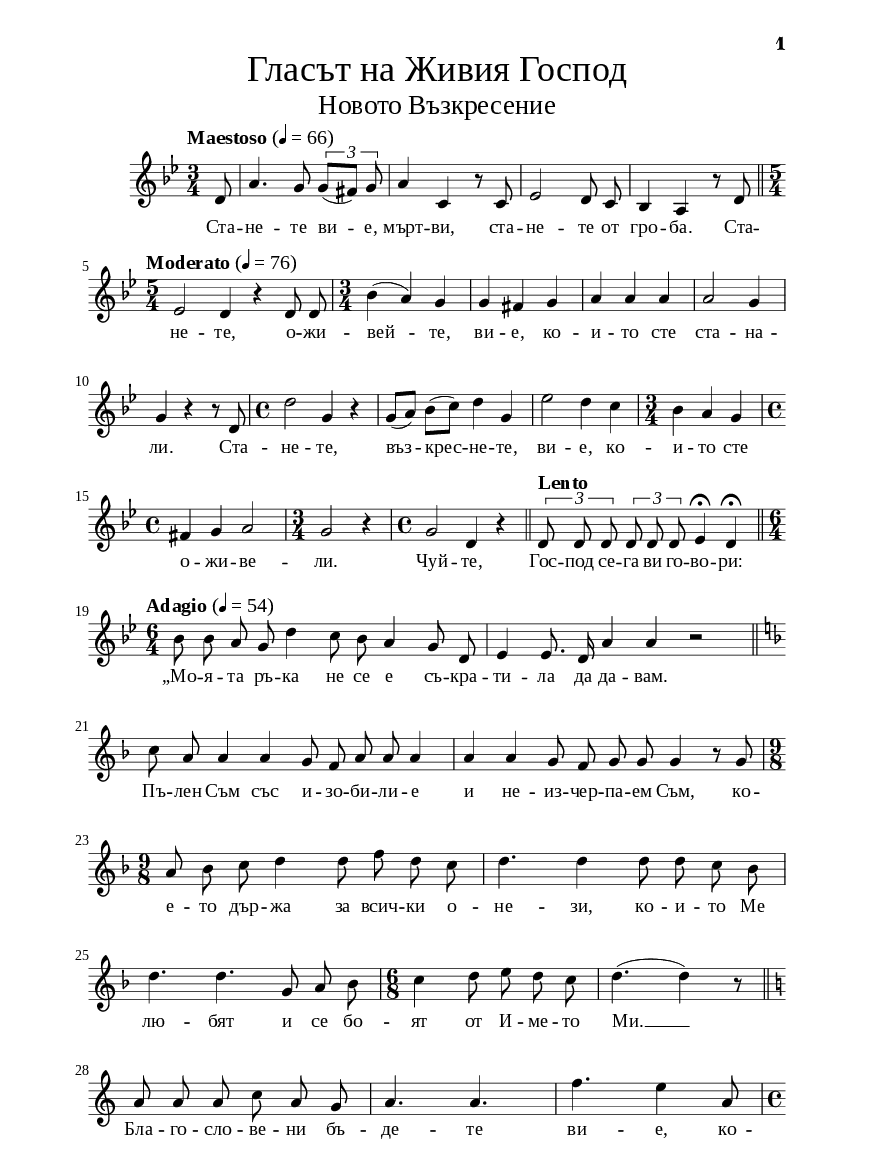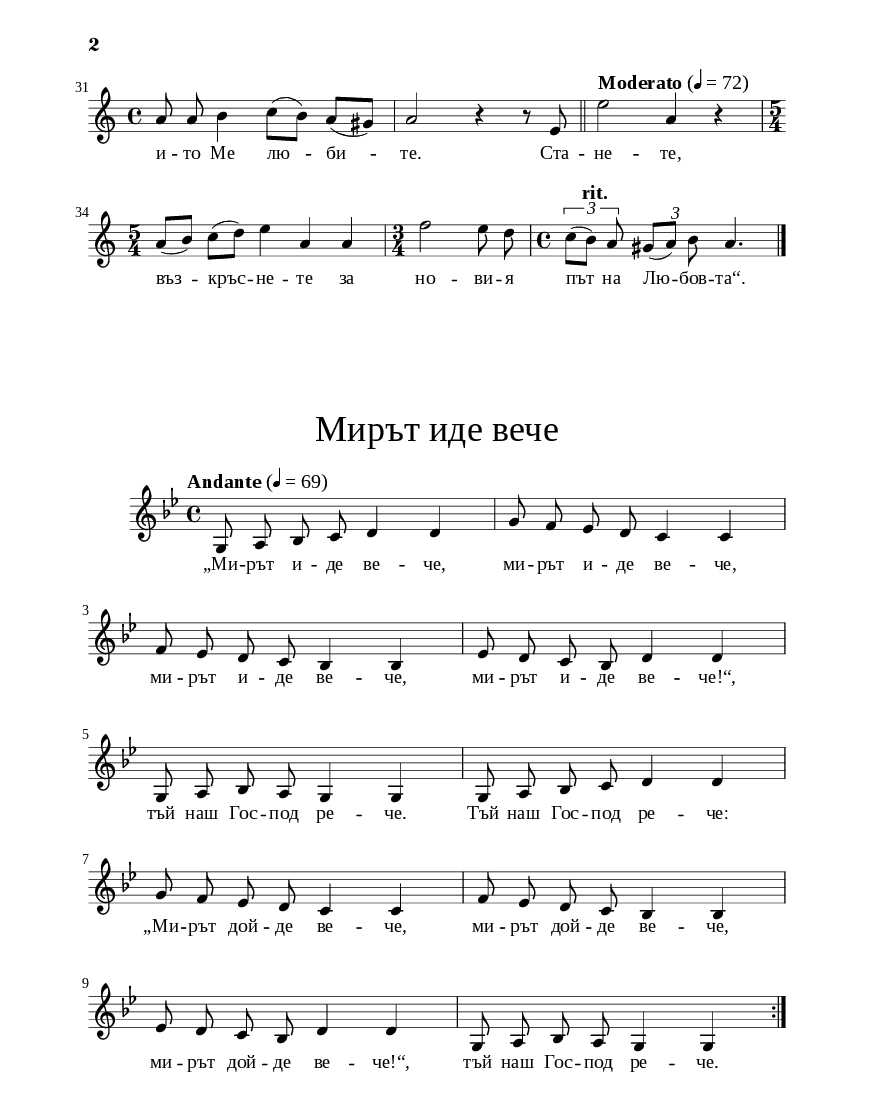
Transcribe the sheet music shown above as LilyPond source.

\version "2.24.4"

% include paper part and global functions
\include "include/globals.ily"

\bookpart {
  \label #'ref190
  \tocItem \markup "Гласът на Живия Господ"
  \include "include/bookpart-paper.ily"

  \paper {
      print-first-page-number = ##t
      bookpart-level-page-numbering = ##t
  print-page-number = ##t
      first-page-number = #46
}
\score {
    \include "include/score-layout.ily"

    \new Voice \absolute {
      \clef treble
      \key g \minor
      \time 3/4
      \tempoFunc "Maestoso" 4 "66"

      \partial 8
      d'8 | % 2
      a'4. g'8 \tuplet 3/2 {
        g'8 ( [ fis'8 ])  g'8
      }
      | % 3
      a'4 c'4 r8 c'8 | % 4
      es'2 \autoBeamOff d'8 c'8  | % 5
      bes4 a4 r8 d'8 \bar "||" \break | % 6
      \time 5/4  | % 6
      \tempoFunc "Moderato" 4 "76"
      es'2 d'4 r4 d'8 d'8 | % 7
      \time 3/4  | % 7
      bes'4 ( a'4 ) g'4 | % 8
      g'4 fis'4 g'4 | % 9
      a'4 a'4 a'4 |
      a'2 g'4 \break  | % 11
      g'4 r4 r8 d'8 | % 12
      \time 4/4  | % 12
      d''2 g'4 r4| % 13
      g'8 ( [ a'8 ) ]  bes'8 ( [  c''8 )
      ]  d''4 g'4 |  % 14
      es''2  d''4  c''4 | % 15
      \time 3/4  | % 15
      bes'4 a'4 g'4 \break | % 16
      \time 4/4  | % 16
      fis'4 g'4 a'2 | % 17
      \time 3/4  | % 17
      g'2 r4 | % 18
      \time 4/4  | % 18
      g'2 d'4 r4 \bar "||"
      \autoBeamOff
      \tempo "Lento"
      \times 2/3  {
        d'8  d'8 d'8
      }
      \times 2/3  {
        d'8 d'8 d'8
      }
      es'4 ^\fermata d'4 ^\fermata \bar "||"
      \break |
      \tempoFunc "Adagio" 4 "54"
      \time 6/4
      bes'8  bes'8 a'8 g'8
      d''4  c''8  bes'8  % 21
      a'4 g'8 d'8 | es'4 es'8. d'16 a'4 a'4 r2 \break \bar "||" | % 23

      \key f \major
      c''8 a'8 a'4 a'4  g'8 f'8 a'8 a'8 a'4 | % 25
      a'4 a'4 g'8 f'8 g'8 g'8 g'4 r8 g'8 | \break  % 27
      \time 9/8
      \autoBeamOff
      a'8  bes'8  c''8  d''4
      d''8 f''8  d''8  c''8 | d''4.
      d''4  d''8
      d''8  c''8  bes'8 | \break
      d''4.
      d''4. g'8 a'8  bes'8 |
      \time 6/8
      c''4  d''8 e''8  d''8  c''8 |  d''4. (d''4) r8 | \bar "||" \break
      \key a \minor
      \autoBeamOff a'8 a'8 a'8 c''8 a'8 g'8 | a'4. a'4. |
      f''4.  e''4 a'8  | \break
      \time 4/4  | % 35
      a'8 a'8  b'4  c''8 ( [
      b'8 ) ]
      a'8 ( [ gis'8 ) ] | % 36
      a'2 r4 r8 e'8 \bar "||"
      | % 37
      | % 37
      \tempoFunc "Moderato" 4 "72"
      e''2 a'4 r4 |  \break  % 38

      \autoBeamOn

      \time 5/4 a'8 (  [ b'8] )   c''8 (  [ d''8] )  e''4 a'4  a'4 |
      \time 3/4
      f''2  \autoBeamOff e''8  d''8 |
      \time 4/4
      \tweak direction #up \times 2/3 {
        \once \override Slur.positions = #'(1 . 1)
        \tempo "         rit." c''8   ( [  b'8 ) ]  a'8
      }
      \once \omit TupletBracket \times 2/3 {
        gis'8 ( [  a'8
        ) ] b'8
      }
      a'4.
      \bar "|."

    }

    \addlyrics {
      Ста -- не -- те ви -- е, мърт --
      ви, ста -- не -- те от гро -- ба.
      Ста -- не -- те, о -- жи -- вей --
      те, ви -- е, ко -- и -- то сте ста --
      на -- ли. Ста -- не -- те, въз --
      крес -- не -- те, ви -- е, ко -- и
      -- то сте о -- жи -- ве -- ли. Чуй --
      те, Гос -- под се -- га ви го --
      во -- ри: „Мо -- я -- та ръ -- ка
      не се е съ -- кра -- ти -- ла да
      да -- вам. Пъ -- лен Съм със и --
      зо -- би -- ли -- е и не -- из -- чер
      -- па -- ем Съм, ко -- е -- то дър --
      жа за всич -- ки о -- не -- зи, ко
      -- и -- то Ме лю -- бят и се бо --
      ят от И -- ме -- то Ми. __ Бла -- го --
      сло -- ве -- ни бъ -- де -- те ви --
      е, ко -- и -- то Ме лю -- би
      -- те. Ста -- не -- те, въз --
      кръс -- не -- те за но -- ви -- я
      път на Лю -- бов -- та“.}

      \header {
        title = \titleFunc #'ref_desc_15 "Гласът на Живия Господ" " Glasăt na Živija Gospod – Novoto Văzkresenie"
        subtitle = \markup \normal-text \abs-fontsize #13 "Новото Възкресение"
      }

      \midi{}

    } % score
    \markup \vspace #5

    \label #'ref155_2
    \tocItem \markup "Мирът иде вече"
    \include "include/bookpart-paper.ily"
    \score {
      \include "include/score-layout.ily"

      \new Voice \relative c' {
        \clef treble
        \key g \minor
        \time 4/4
        \tempoFunc "Andante" 4 "69"
        \autoBeamOff
        \repeat volta 2 {
          g8 a bes c d4 d4 | g8 f es d c4 c | \break

          f8 es d c bes 4 bes 4 | es8 d c bes d4 d4 |\break

          g,8 a bes a g4 g4 | g8 a bes c d4 d4 | \break

          g8 f es d c4 c | f8 es d c bes 4 bes 4 | \break

          es8 d c bes d4 d4 | g,8 a bes a g4 g4 | \break


        }
      }

      \addlyrics {
        „Ми -- рът и -- де ве -- че, ми -- рът и -- де ве -- че, ми -- рът и -- де ве -- че, ми -- рът и -- де ве -- че!“,
        тъй наш Гос -- под ре -- че.
        Tъй наш Гос -- под ре -- че: „Ми -- рът дой -- де ве -- че, ми -- рът дой -- де ве -- че, ми -- рът дой -- де ве -- че!“,
        тъй наш Гос -- под ре -- че.
      }

      \header {
        title = \titleFunc #'ref_desc "Мирът иде вече" "Mirat ide veche"
      }

      \midi{}

    } % score

  } % bookpart

  % Più mosso
  %
